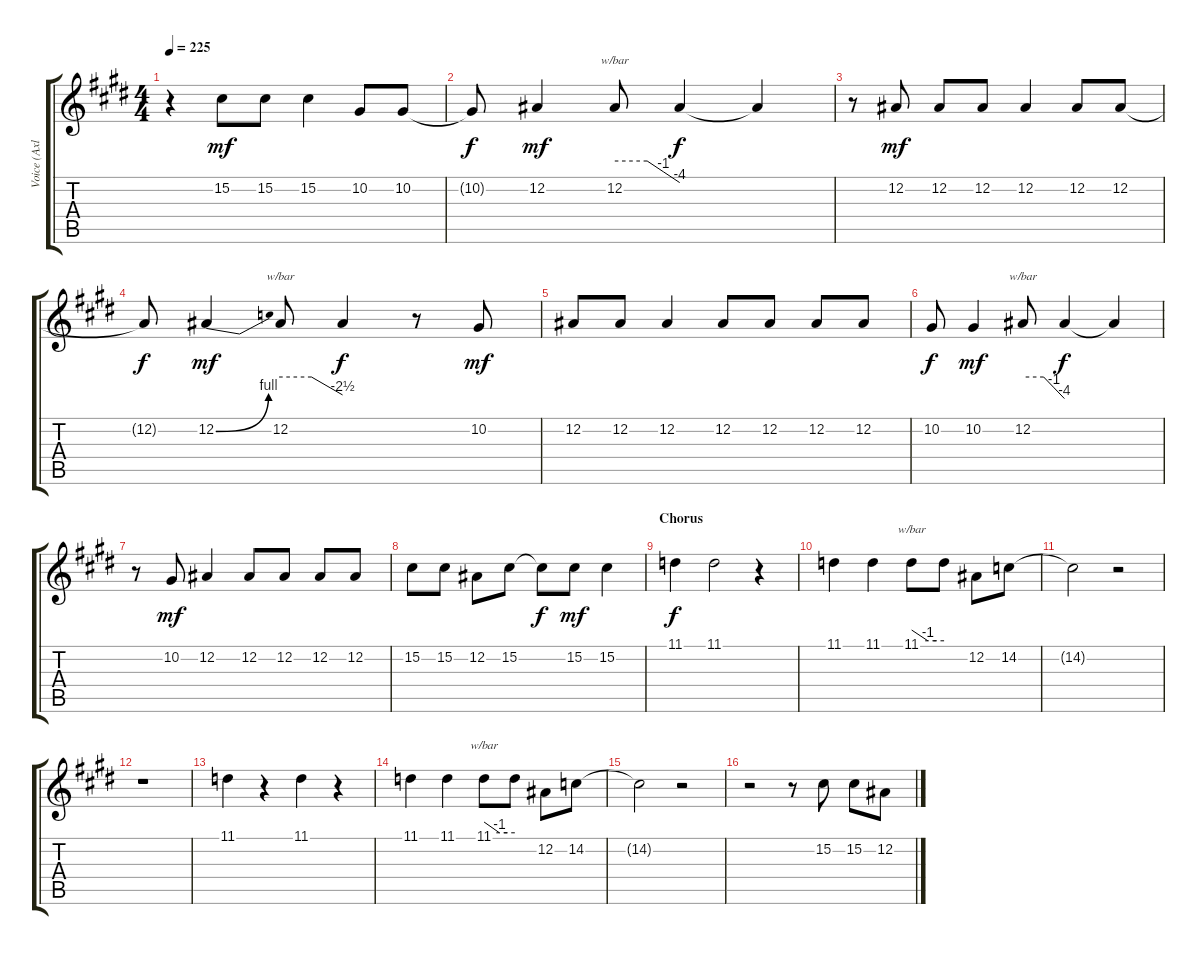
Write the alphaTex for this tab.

\track ("Voice (Axl)" "Voice (Axl") {instrument lead2sawtooth}
\staff {score tabs}
\tuning (Eb4 Bb3 Gb3 Db3 Ab2 Eb2) {hide}
\ts (4 4)
\tempo 225
\clef g2
\ks e
r.4{dy f} 15.2.8{dy mf} 15.2.8 15.2.4 10.2.8 10.2.8 |
10.2{t}.8{dy f} 12.2.4{dy mf} 12.2.8{tbe (custom default 0 0 30 0 45 -4 60 -16)} 12.2{t}.4{dy f} 12.2{t}.4 |
r.8 12.2.8{dy mf} 12.2.8 12.2.8 12.2.4 12.2.8 12.2.8 |
12.2{t}.8{dy f} 12.2{be (bend 0 0 60 4)}.4{dy mf} 12.2.8{tbe (custom default 0 0 30 0 60 -10)} 12.2{t}.4{dy f} r.8 10.2.8{dy mf} |
12.2.8 12.2.8 12.2.4 12.2.8 12.2.8 12.2.8 12.2.8 |
10.2.8{dy f} 10.2.4{dy mf} 12.2.8{tbe (custom default 0 0 30 0 45 -4 60 -16)} 12.2{t}.4{dy f} 12.2{t}.4 |
r.8 10.2.8{dy mf} 12.2.4 12.2.8 12.2.8 12.2.8 12.2.8 |
15.2.8 15.2.8 12.2.8 15.2.8 15.2{t}.8{dy f} 15.2.8{dy mf} 15.2.4 |
\section ("" "Chorus")
11.1.4{dy f} 11.1.2 r.4 |
11.1.4 11.1.4 11.1.8{tbe (custom default 0 0 30 -4 45 -4 60 -4)} 11.1{t}.8 12.2.8 14.2.8 |
14.2{t}.2 r.2 |
r.1 |
11.1.4 r.4 11.1.4 r.4 |
11.1.4 11.1.4 11.1.8{tbe (custom default 0 0 30 -4 45 -4 60 -4)} 11.1{t}.8 12.2.8 14.2.8 |
14.2{t}.2 r.2 |
r.2 r.8 15.2.8 15.2.8 12.2.8
